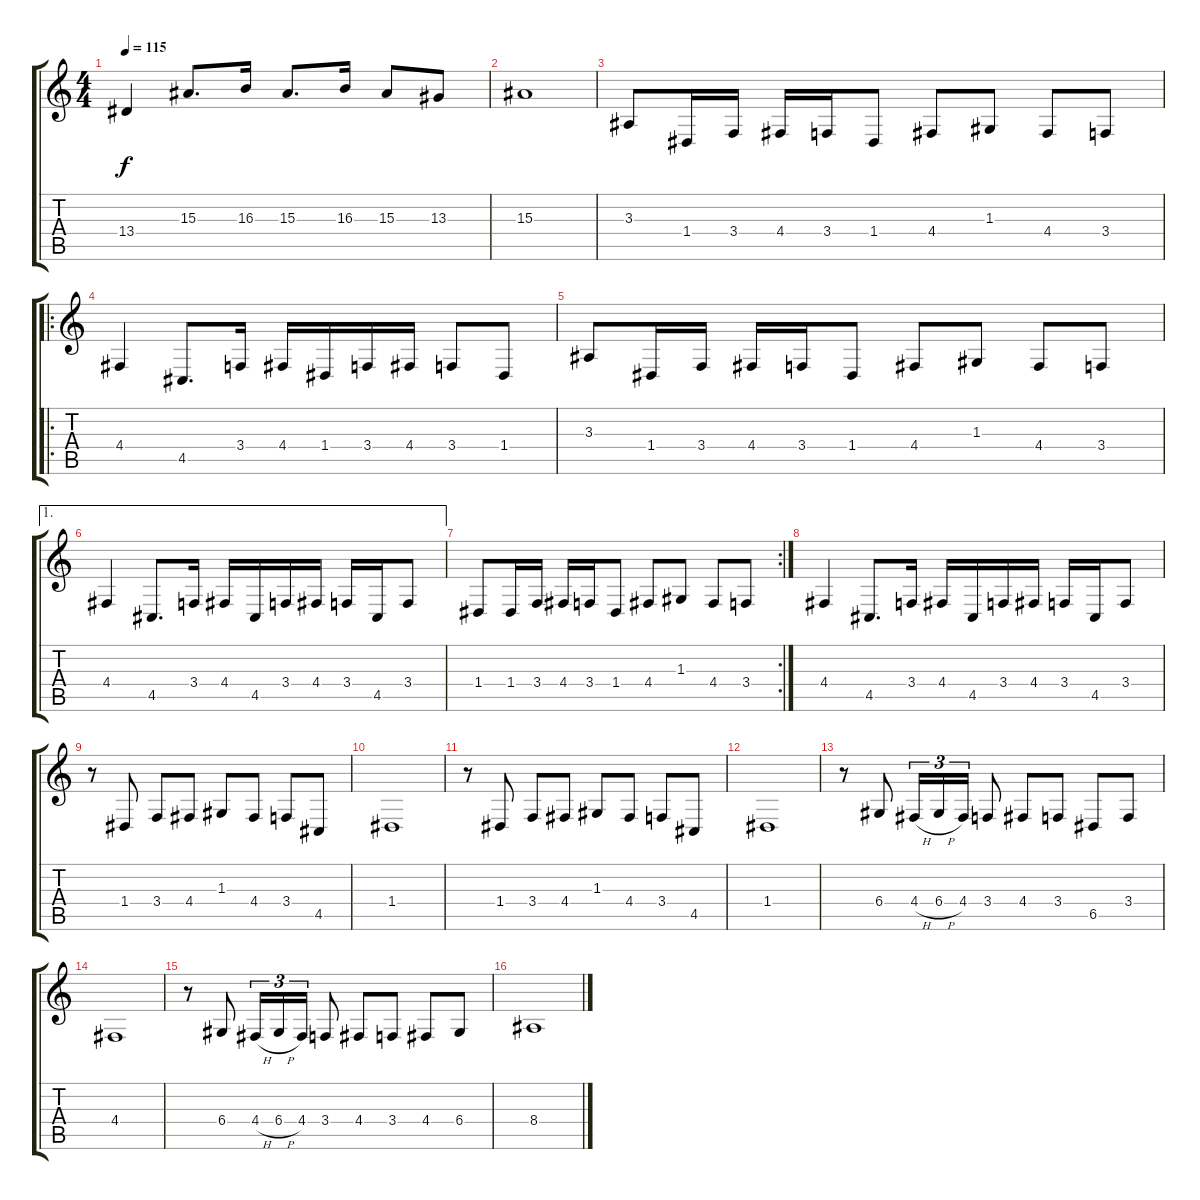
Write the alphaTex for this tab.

\track "" {instrument fiddle}
\staff {score tabs}
\tuning (E4 B3 G3 D3 A2 E2) {hide}
\ts (4 4)
\tempo 115
\clef g2
\ks c
13.4.4{dy f} 15.3.8{d} 16.3.16 15.3.8{d} 16.3.16 15.3.8 13.3.8 |
15.3.1 |
3.3.8 1.4.16 3.4.16 4.4.16 3.4.16 1.4.8 4.4.8 1.3.8 4.4.8 3.4.8 |
\ro
4.4.4 4.5.8{d} 3.4.16 4.4.16 1.4.16 3.4.16 4.4.16 3.4.8 1.4.8 |
3.3.8 1.4.16 3.4.16 4.4.16 3.4.16 1.4.8 4.4.8 1.3.8 4.4.8 3.4.8 |
\ae 1
4.4.4 4.5.8{d} 3.4.16 4.4.16 4.5.16 3.4.16 4.4.16 3.4.16 4.5.16 3.4.8 |
\rc 2
1.4.8 1.4.16 3.4.16 4.4.16 3.4.16 1.4.8 4.4.8 1.3.8 4.4.8 3.4.8 |
4.4.4 4.5.8{d} 3.4.16 4.4.16 4.5.16 3.4.16 4.4.16 3.4.16 4.5.16 3.4.8 |
r.8 1.4.8 3.4.8 4.4.8 1.3.8 4.4.8 3.4.8 4.5.8 |
1.4.1 |
r.8 1.4.8 3.4.8 4.4.8 1.3.8 4.4.8 3.4.8 4.5.8 |
1.4.1 |
r.8 6.4.8 4.4{h}.16{tu (3 2)} 6.4{h}.16{tu (3 2)} 4.4.16{tu (3 2)} 3.4.8 4.4.8 3.4.8 6.5.8 3.4.8 |
4.4.1 |
r.8 6.4.8 4.4{h}.16{tu (3 2)} 6.4{h}.16{tu (3 2)} 4.4.16{tu (3 2)} 3.4.8 4.4.8 3.4.8 4.4.8 6.4.8 |
8.4.1
